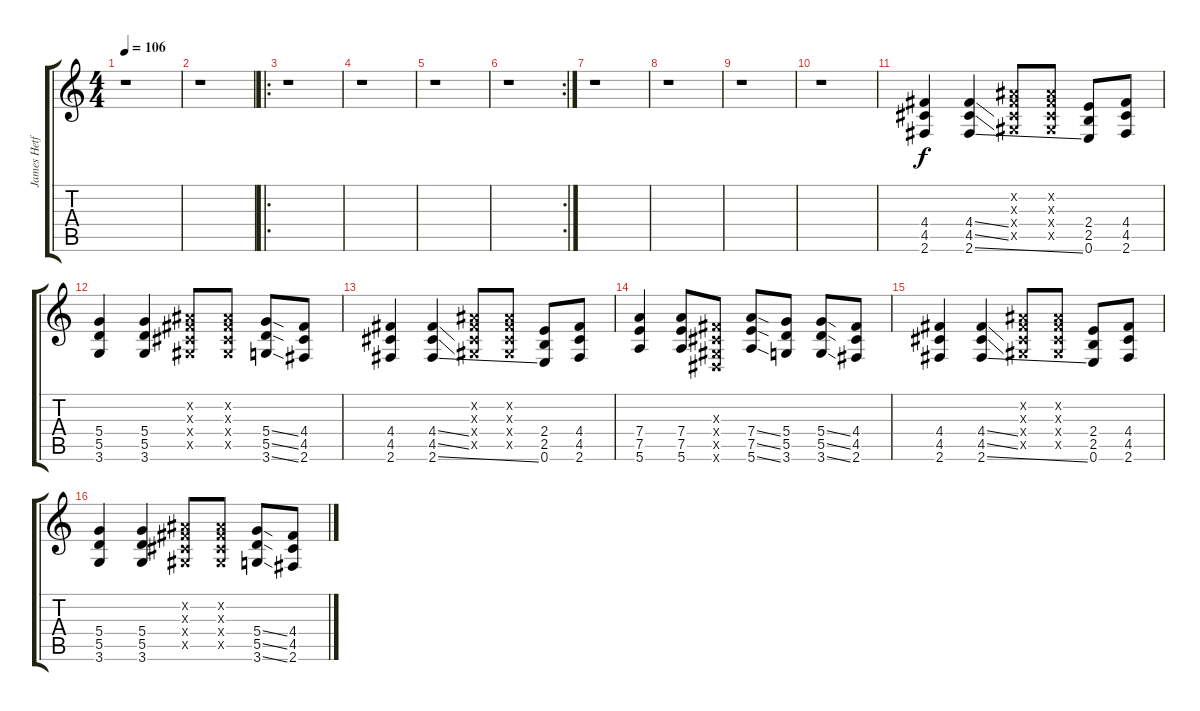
\track ("James Hetfield Rythm" "James Hetf") {instrument distortionguitar}
\staff {score tabs}
\tuning (E4 B3 G3 D3 A2 E2) {hide}
\ts (4 4)
\tempo 106
\clef g2
\ks c
r.1{dy f} |
r.1 |
\ro
r.1 |
r.1 |
r.1 |
\rc 2
r.1 |
r.1 |
r.1 |
r.1 |
r.1 |
(4.4 4.5 2.6).4 (4.4{ss} 4.5{ss} 2.6{ss}).4 (-1.2{x} -1.3{x} -1.4{x} -1.5{x}).8 (-1.2{x} -1.3{x} -1.4{x} -1.5{x}).8 (2.4 2.5 0.6).8 (4.4 4.5 2.6).8 |
(5.4 5.5 3.6).4 (5.4 5.5 3.6).4 (-1.2{x} -1.3{x} -1.4{x} -1.5{x}).8 (-1.2{x} -1.3{x} -1.4{x} -1.5{x}).8 (5.4{ss} 5.5{ss} 3.6{ss}).8 (4.4 4.5 2.6).8 |
(4.4 4.5 2.6).4 (4.4{ss} 4.5{ss} 2.6{ss}).4 (-1.2{x} -1.3{x} -1.4{x} -1.5{x}).8 (-1.2{x} -1.3{x} -1.4{x} -1.5{x}).8 (2.4 2.5 0.6).8 (4.4 4.5 2.6).8 |
(7.4 7.5 5.6).4 (7.4 7.5 5.6).8 (-1.3{x} -1.4{x} -1.5{x} -1.6{x}).8 (7.4{ss} 7.5{ss} 5.6{ss}).8 (5.4 5.5 3.6).8 (5.4{ss} 5.5{ss} 3.6{ss}).8 (4.4 4.5 2.6).8 |
(4.4 4.5 2.6).4 (4.4{ss} 4.5{ss} 2.6{ss}).4 (-1.2{x} -1.3{x} -1.4{x} -1.5{x}).8 (-1.2{x} -1.3{x} -1.4{x} -1.5{x}).8 (2.4 2.5 0.6).8 (4.4 4.5 2.6).8 |
(5.4 5.5 3.6).4 (5.4 5.5 3.6).4 (-1.2{x} -1.3{x} -1.4{x} -1.5{x}).8 (-1.2{x} -1.3{x} -1.4{x} -1.5{x}).8 (5.4{ss} 5.5{ss} 3.6{ss}).8 (4.4 4.5 2.6).8
